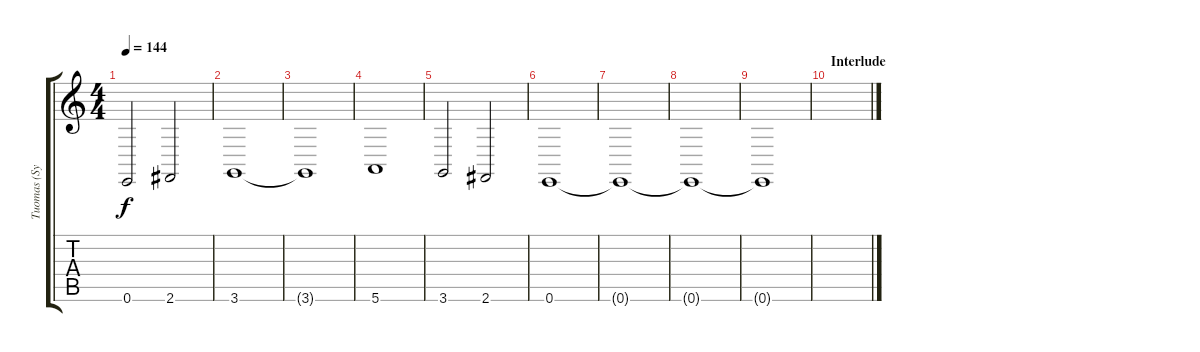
\track ("Tuomas (Synth)" "Tuomas (Sy") {instrument stringensemble1}
\staff {score tabs}
\tuning (E4 B3 G3 D3 A2 E2) {hide}
\ts (4 4)
\tempo 144
\clef g2
\ks c
0.6.2{dy f} 2.6.2 |
3.6.1 |
3.6{t}.1 |
5.6.1 |
3.6.2 2.6.2 |
0.6.1 |
0.6{t}.1 |
0.6{t}.1 |
0.6{t}.1 |
\section ("" "Interlude")
